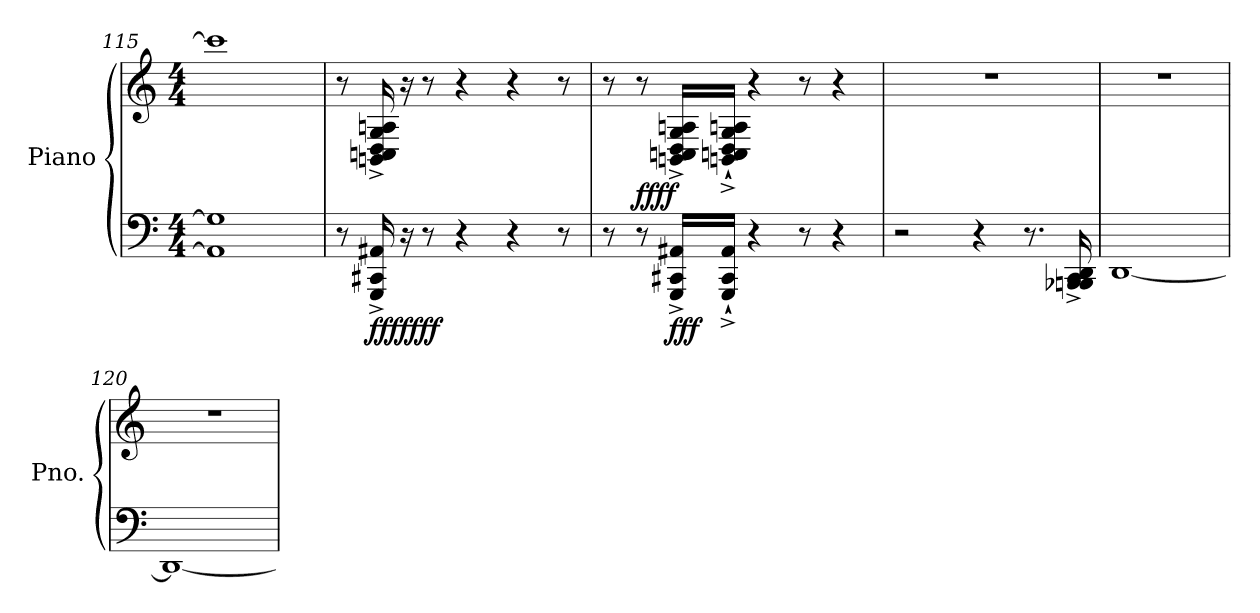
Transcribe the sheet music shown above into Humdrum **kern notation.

**kern	**kern	**dynam
*part1	*part1	*part1
*staff2	*staff1	*staff1/2
*I"Piano	*	*
*I'Pno.	*	*
*clefF4	*clefG2	*
*k[]	*k[]	*
*M4/4	*M4/4	*
=115	=115	=115
1AA] 1G#]	1ccc]	.
=116	=116	=116
8r	8r	.
!	!	!LO:DY:b=2
!	!	!LO:DY:n=1:b
16GGG/^ 16CC#X/^ 16AA#X/^	16BBn/^ 16Cn/^ 16D/^ 16G/^ 16An/^	fff ffff
16r	16r	.
8r	8r	.
4r	4r	.
4r	4r	.
8r	8r	.
=117	=117	=117
8r	8r	.
!	!	!LO:DY:b
8r	8r	ffff
!	!	!LO:DY:b=2
16GGG/^ 16CC#X/^ 16AA#X/^LL	16BBn/^ 16Cn/^ 16D/^ 16G/^ 16An/^LL	fff
!	!	!LO:DY:b=2
!	!	!LO:DY:n=1:b
16GGG/^` 16CC#/^` 16AA#/^`JJ	16BBn/^` 16Cn/^` 16D/^` 16G/^` 16An/^`JJ	other-dynamics other-dynamics
4r	4r	.
8r	8r	.
4r	4r	.
!!LO:LB:g=z
=118	=118	=118
2r	1r	.
4r	.	.
8.r	.	.
!	!	!LO:DY:b=2
16BBB-X/^ 16BBBn/^ 16CC/^ 16DD/^	.	other-dynamics
=119	=119	=119
[1DD	1r	.
=120	=120	=120
1DD_	1r	.
=	=	=
*-	*-	*-
